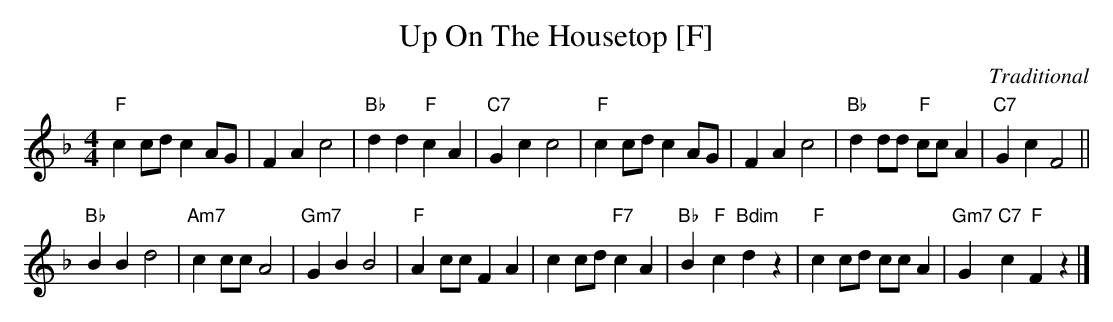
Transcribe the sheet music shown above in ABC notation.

X:1
T:Up On The Housetop [F]
C:Traditional
M:4/4
L:1/4
K:F
"F"c c/2d/2 c A/2G/2 | F A c2 | "Bb"d d "F"c A | "C7"G c c2 |\
"F"c c/2d/2 c A/2G/2 | F A c2 | "Bb"d d/2d/2 "F"c/2c/2 A | "C7"G c F2 ||
"Bb"B B d2 | "Am7"c c/2c/2 A2 | "Gm7"G B B2 | "F"A c/2c/2 F \
A | c c/2d/2 "F7"c A | "Bb"B "F"c "Bdim"d z | "F"c c/2d/2 c/2c/2 A | "Gm7"G "C7"c "F"F z |]
